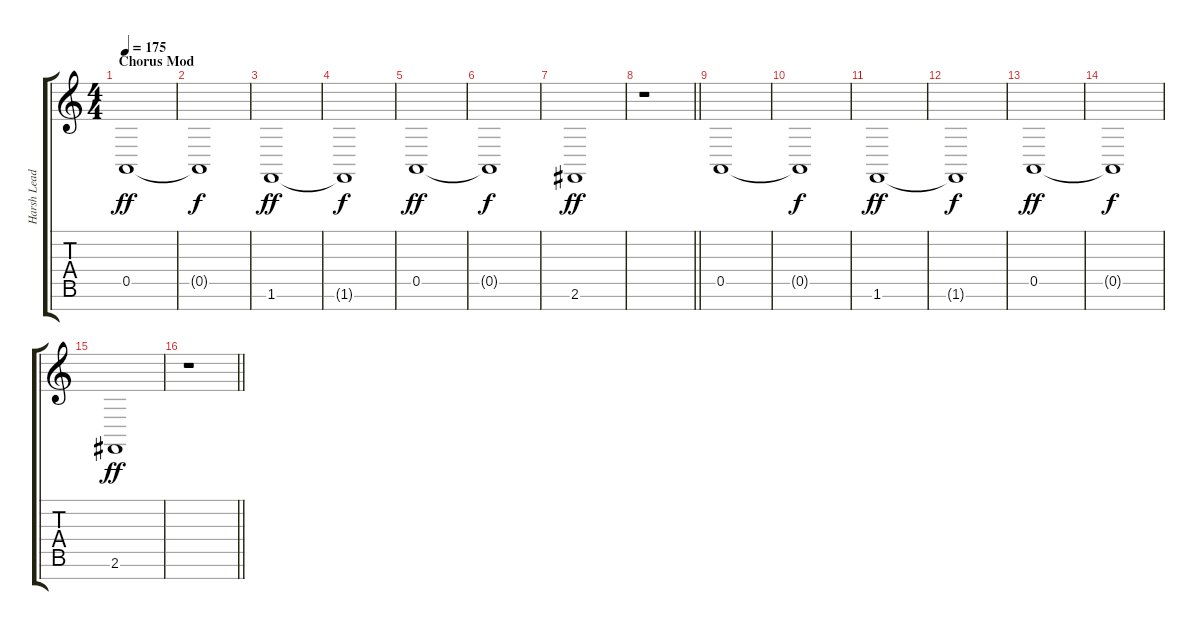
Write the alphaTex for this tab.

\track ("Harsh Lead" "Harsh Lead") {instrument lead4chiff}
\staff {score tabs}
\tuning (E4 B3 G3 D3 A2 E2 B1) {hide}
\ts (4 4)
\section ("" "Chorus Mod")
\tempo 175
\clef g2
\ks c
0.5.1{dy ff} |
0.5{t}.1{dy f} |
1.6.1{dy ff} |
1.6{t}.1{dy f} |
0.5.1{dy ff} |
0.5{t}.1{dy f} |
2.6.1{dy ff} |
\barLineRight lightlight
r.1 |
0.5.1 |
0.5{t}.1{dy f} |
1.6.1{dy ff} |
1.6{t}.1{dy f} |
0.5.1{dy ff} |
0.5{t}.1{dy f} |
2.6.1{dy ff} |
\barLineRight lightlight
r.1
